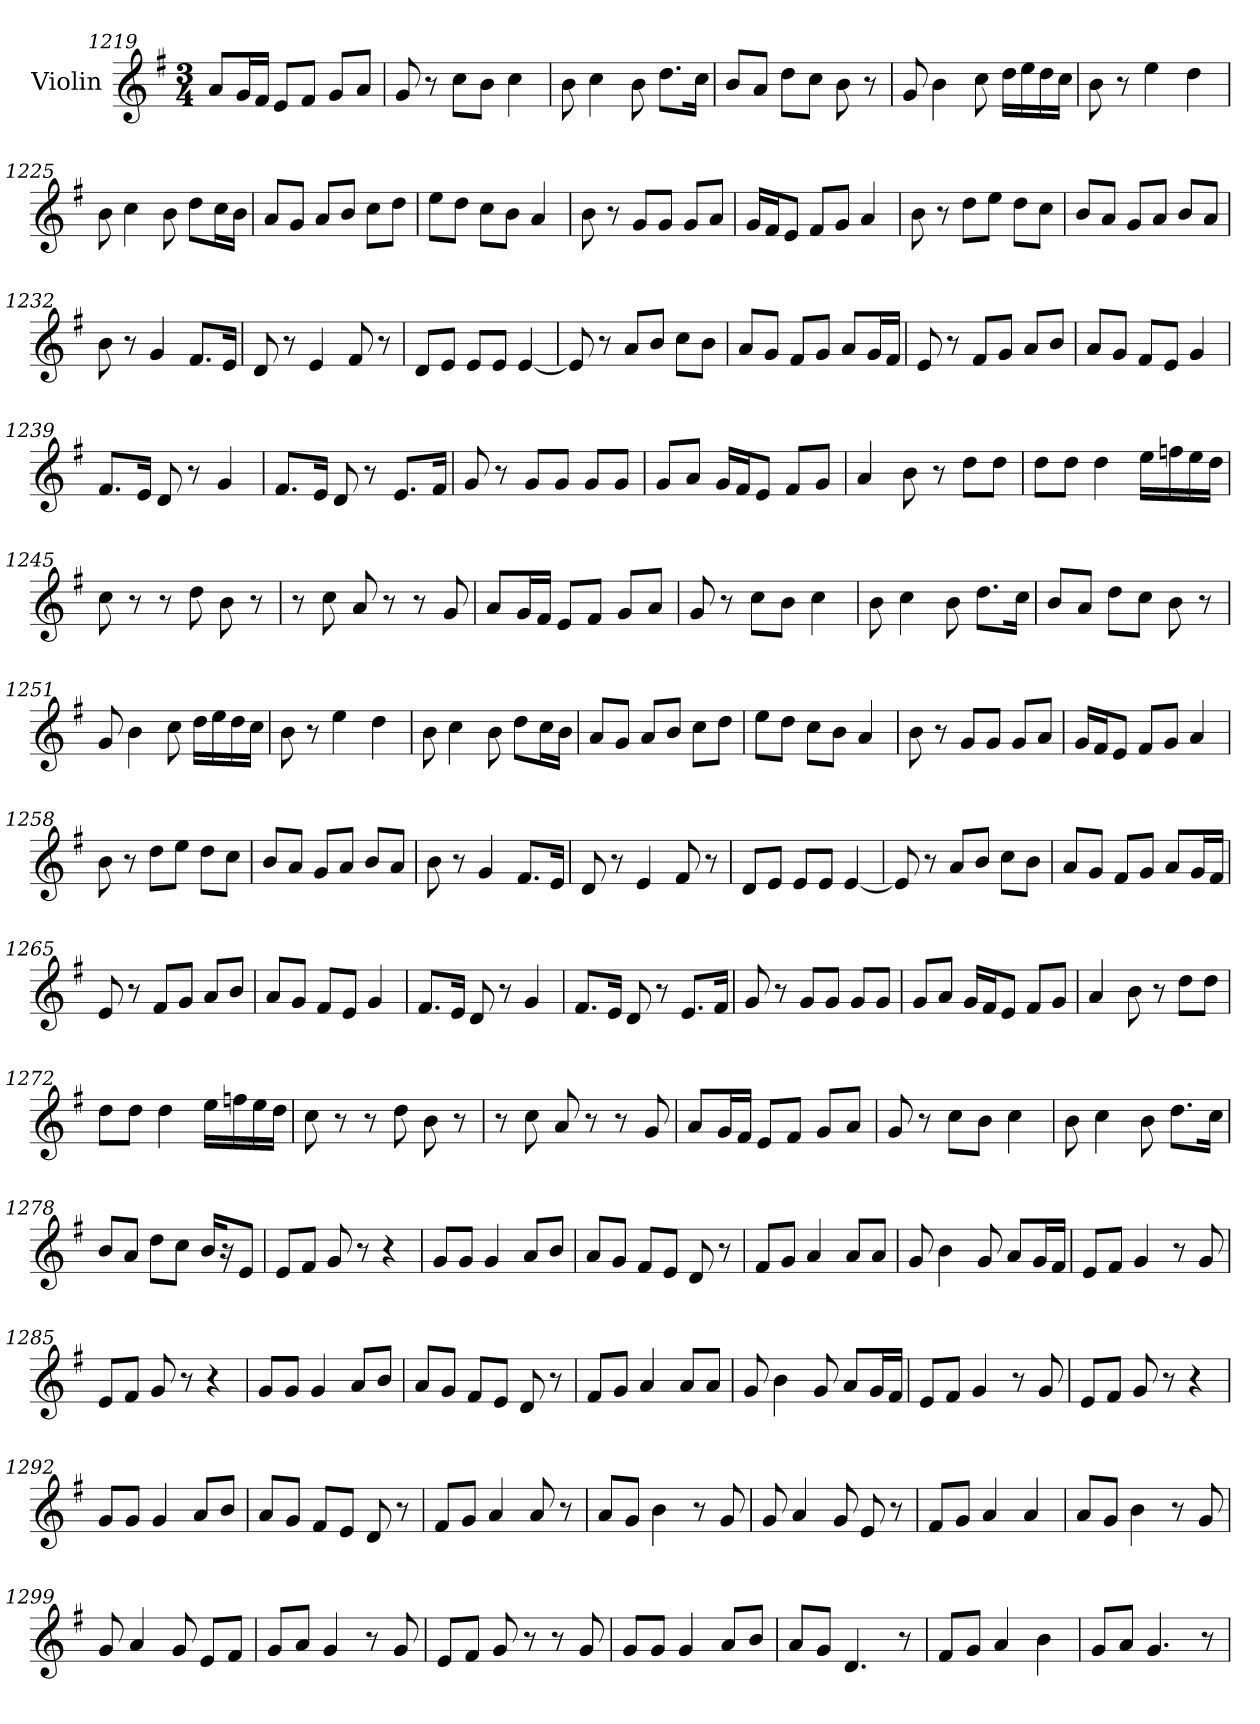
**kern
*part1
*staff1
*I"Violin
*clefG2
*k[f#]
*G:
*M3/4
=1219
8a/L
16g/L
16f#/JJ
8ei/L
8f#i/J
8gi/L
8a/J
=1220
8g/
8r
8cc\L
8b\J
4cc\
=1221
8b\
4cc\
8b\
8.dd\L
16cc\Jk
=1222
8b/L
8a/J
8dd\L
8cc\J
8b\
8r
=1223
8g/
4b\
8cc\
16dd\LL
16eej\
16ddj\
16ccj\JJ
!!LO:LB:g=z
=1224
8b\
8r
4ee\
4dd\
=1225
8b\
4cc\
8b\
8dd\L
16cc\L
16b\JJ
=1226
8a/L
8g/J
8a/L
8b/J
8cc\L
8dd\J
=1227
8eej\L
8ddj\J
8ccj\L
8b\J
4a/
=1228
8b\
8r
8g/L
8g/J
8g/L
8a/J
=1229
16g/LL
16f#/J
8ei/J
8f#i/L
8gi/J
4a/
!!LO:LB:g=z
=1230
8b\
8r
8dd\L
8eej\J
8ddj\L
8ccj\J
=1231
8bZ/L
8aZ/J
8gZ/L
8a/J
8b/L
8a/J
=1232
8b\
8r
4g/
8.f#/L
16e/Jk
=1233
8d/
8r
4e/
8f#/
8r
=1234
8d/L
8e/J
8e/L
8e/J
[4e/
=1235
8e/]
8r
8a/L
8b/J
8cc\L
8b\J
!!LO:PB:g=z
=1236
8a/L
8g/J
8f#/L
8g/J
8a/L
16g/L
16f#/JJ
=1237
8ei/
8r
8f#i/L
8gi/J
8a/L
8b/J
=1238
8a/L
8g/J
8f#/L
8e/J
4g/
=1239
8.f#/L
16e/Jk
8d/
8r
4g/
=1240
8.f#/L
16e/Jk
8d/
8r
8.e/L
16f#/Jk
!!LO:LB:g=z
=1241
8g/
8r
8g/L
8g/J
8g/L
8g/J
!!LO:PB:g=z
=1242
8g/L
8a/J
16g/LL
16f#/J
8ei/J
8f#i/L
8gi/J
=1243
4a/
8b\
8r
8dd\L
8dd\J
=1244
8dd\L
8dd\J
4dd\
16ee\LL
16ffnV\
16eeV\
16ddV\JJ
=1245
8cc\
8r
8r
8dd\
8b\
8r
=1246
8r
8cc\
8a/
8r
8r
8g/
!!LO:LB:g=z
=1247
8a/L
16g/L
16f#/JJ
8ei/L
8f#i/J
8gi/L
8a/J
=1248
8g/
8r
8cc\L
8b\J
4cc\
=1249
8b\
4cc\
8b\
8.dd\L
16cc\Jk
=1250
8b/L
8a/J
8dd\L
8cc\J
8b\
8r
=1251
8g/
4b\
8cc\
16dd\LL
16eej\
16ddj\
16ccj\JJ
=1252
8b\
8r
4ee\
4dd\
!!LO:LB:g=z
=1253
8b\
4cc\
8b\
8dd\L
16cc\L
16b\JJ
=1254
8a/L
8g/J
8a/L
8b/J
8cc\L
8dd\J
=1255
8eej\L
8ddj\J
8ccj\L
8b\J
4a/
=1256
8b\
8r
8g/L
8g/J
8g/L
8a/J
=1257
16g/LL
16f#/J
8ei/J
8f#i/L
8gi/J
4a/
=1258
8b\
8r
8dd\L
8eej\J
8ddj\L
8ccj\J
!!LO:LB:g=z
=1259
8bZ/L
8aZ/J
8gZ/L
8a/J
8b/L
8a/J
=1260
8b\
8r
4g/
8.f#/L
16e/Jk
=1261
8d/
8r
4e/
8f#/
8r
=1262
8d/L
8e/J
8e/L
8e/J
[4e/
=1263
8e/]
8r
8a/L
8b/J
8cc\L
8b\J
=1264
8a/L
8g/J
8f#/L
8g/J
8a/L
16g/L
16f#/JJ
!!LO:LB:g=z
=1265
8ei/
8r
8f#i/L
8gi/J
8a/L
8b/J
=1266
8a/L
8g/J
8f#/L
8e/J
4g/
=1267
8.f#/L
16e/Jk
8d/
8r
4g/
=1268
8.f#/L
16e/Jk
8d/
8r
8.e/L
16f#/Jk
=1269
8g/
8r
8g/L
8g/J
8g/L
8g/J
!!LO:LB:g=z
=1270
8g/L
8a/J
16g/LL
16f#/J
8ei/J
8f#i/L
8gi/J
!!LO:LB:g=z
=1271
4a/
8b\
8r
8dd\L
8dd\J
=1272
8dd\L
8dd\J
4dd\
16ee\LL
16ffnV\
16eeV\
16ddV\JJ
=1273
8cc\
8r
8r
8dd\
8b\
8r
=1274
8r
8cc\
8a/
8r
8r
8g/
=1275
8a/L
16g/L
16f#/JJ
8ei/L
8f#i/J
8gi/L
8a/J
=1276
8g/
8r
8cc\L
8b\J
4cc\
!!LO:LB:g=z
=1277
8b\
4cc\
8b\
8.dd\L
16cc\Jk
=1278
8b/L
8a/J
8dd\L
8cc\J
16b/KL
16r
8e/J
=1279
8ei/L
8f#i/J
8gi/
8r
4r
=1280
8g/L
8g/J
4g/
8a/L
8b/J
=1281
8a/L
8gN/J
8f#N/L
8eN/J
8dN/
8r
=1282
8f#/L
8g/J
4a/
8a/L
8a/J
!!LO:PB:g=z
=1283
8g/
4b\
8g/
8a/L
16g/L
16f#/JJ
=1284
8ei/L
8f#i/J
4gi/
8r
8g/
=1285
8ei/L
8f#i/J
8gi/
8r
4r
=1286
8g/L
8g/J
4g/
8a/L
8b/J
=1287
8a/L
8gN/J
8f#N/L
8eN/J
8dN/
8r
=1288
8f#/L
8g/J
4a/
8a/L
8a/J
!!LO:PB:g=z
=1289
8g/
4b\
8g/
8a/L
16g/L
16f#/JJ
=1290
8ei/L
8f#i/J
4gi/
8r
8g/
=1291
8ei/L
8f#i/J
8gi/
8r
4r
=1292
8g/L
8g/J
4g/
8a/L
8b/J
=1293
8a/L
8gN/J
8f#N/L
8eN/J
8dN/
8r
=1294
8f#/L
8g/J
4a/
8a/
8r
!!LO:LB:g=z
=1295
8a/L
8g/J
4b\
8r
8g/
=1296
8g/
4a/
8g/
8e/
8r
=1297
8f#/L
8g/J
4a/
4a/
=1298
8a/L
8g/J
4b\
8r
8g/
=1299
8g/
4a/
8g/
8e/L
8f#/J
=1300
8g/L
8a/J
4g/
8r
8g/
!!LO:LB:g=z
=1301
8ei/L
8f#i/J
8gi/
8r
8r
8g/
=1302
8g/L
8g/J
4g/
8a/L
8b/J
=1303
8a/L
8g/J
4.d/
8r
=1304
8f#/L
8g/J
4a/
4b\
=1305
8g/L
8a/J
4.g/
8r
=
*-
